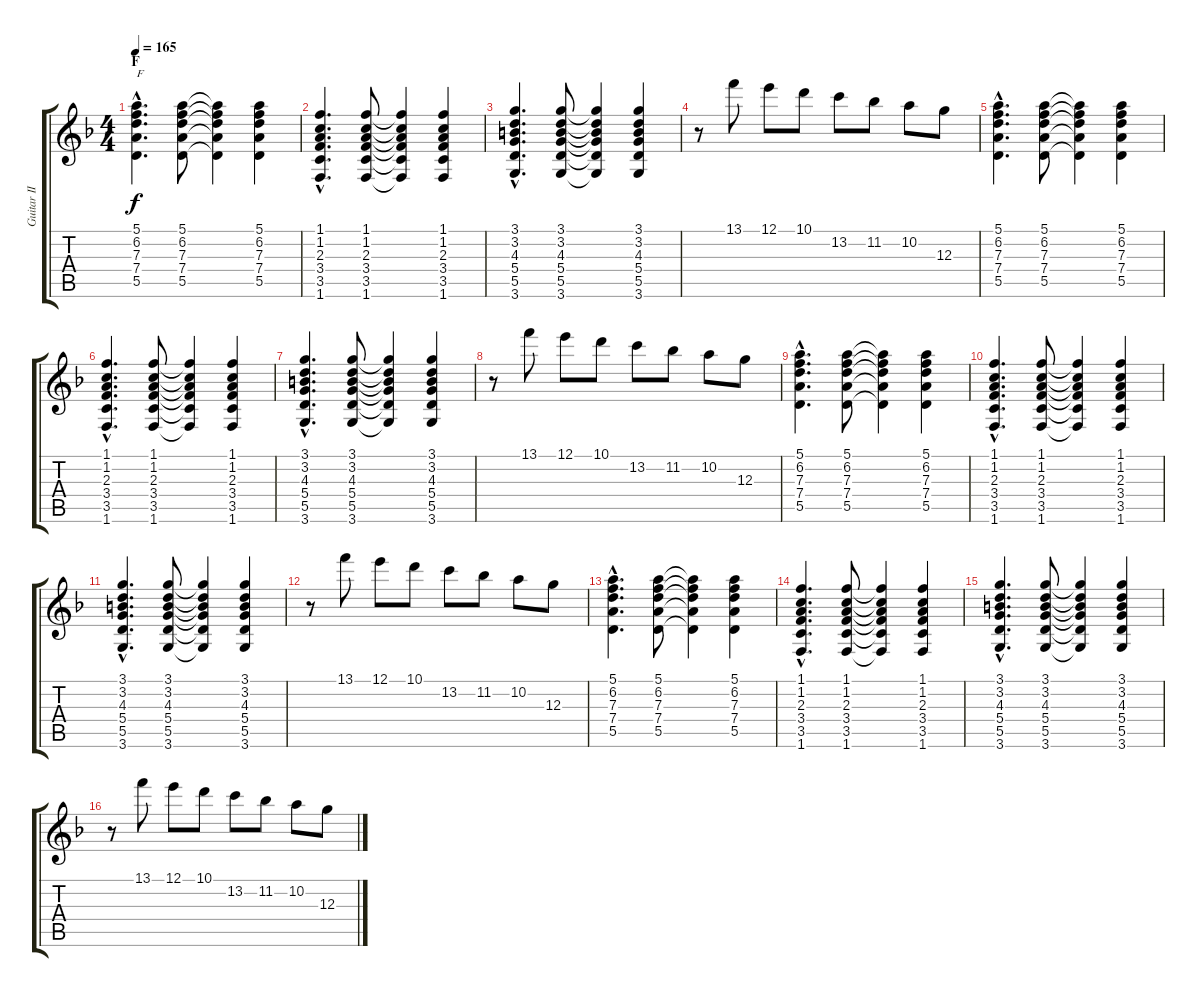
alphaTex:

\track ("Guitar II" "Guitar II") {instrument overdrivenguitar}
\staff {score tabs}
\tuning (E4 B3 G3 D3 A2 E2) {hide}
\ts (4 4)
\section ("" "F")
\tempo 165
\clef g2
\ks f
(5.1{hac} 6.2{hac} 7.3{hac} 7.4{hac} 5.5{hac}).4{d txt "F" dy f} (5.1 6.2 7.3 7.4 5.5).8 (5.1{t} 6.2{t} 7.3{t} 7.4{t} 5.5{t}).4 (5.1 6.2 7.3 7.4 5.5).4 |
(1.1{hac} 1.2{hac} 2.3{hac} 3.4{hac} 3.5{hac} 1.6{hac}).4{d} (1.1 1.2 2.3 3.4 3.5 1.6).8 (1.1{t} 1.2{t} 2.3{t} 3.4{t} 3.5{t} 1.6{t}).4 (1.1 1.2 2.3 3.4 3.5 1.6).4 |
(3.1{hac} 3.2{hac} 4.3{hac} 5.4{hac} 5.5{hac} 3.6{hac}).4{d} (3.1 3.2 4.3 5.4 5.5 3.6).8 (3.1{t} 3.2{t} 4.3{t} 5.4{t} 5.5{t} 3.6{t}).4 (3.1 3.2 4.3 5.4 5.5 3.6).4 |
r.8 13.1.8 12.1.8 10.1.8 13.2.8 11.2.8 10.2.8 12.3.8 |
(5.1{hac} 6.2{hac} 7.3{hac} 7.4{hac} 5.5{hac}).4{d} (5.1 6.2 7.3 7.4 5.5).8 (5.1{t} 6.2{t} 7.3{t} 7.4{t} 5.5{t}).4 (5.1 6.2 7.3 7.4 5.5).4 |
(1.1{hac} 1.2{hac} 2.3{hac} 3.4{hac} 3.5{hac} 1.6{hac}).4{d} (1.1 1.2 2.3 3.4 3.5 1.6).8 (1.1{t} 1.2{t} 2.3{t} 3.4{t} 3.5{t} 1.6{t}).4 (1.1 1.2 2.3 3.4 3.5 1.6).4 |
(3.1{hac} 3.2{hac} 4.3{hac} 5.4{hac} 5.5{hac} 3.6{hac}).4{d} (3.1 3.2 4.3 5.4 5.5 3.6).8 (3.1{t} 3.2{t} 4.3{t} 5.4{t} 5.5{t} 3.6{t}).4 (3.1 3.2 4.3 5.4 5.5 3.6).4 |
r.8 13.1.8 12.1.8 10.1.8 13.2.8 11.2.8 10.2.8 12.3.8 |
(5.1{hac} 6.2{hac} 7.3{hac} 7.4{hac} 5.5{hac}).4{d} (5.1 6.2 7.3 7.4 5.5).8 (5.1{t} 6.2{t} 7.3{t} 7.4{t} 5.5{t}).4 (5.1 6.2 7.3 7.4 5.5).4 |
(1.1{hac} 1.2{hac} 2.3{hac} 3.4{hac} 3.5{hac} 1.6{hac}).4{d} (1.1 1.2 2.3 3.4 3.5 1.6).8 (1.1{t} 1.2{t} 2.3{t} 3.4{t} 3.5{t} 1.6{t}).4 (1.1 1.2 2.3 3.4 3.5 1.6).4 |
(3.1{hac} 3.2{hac} 4.3{hac} 5.4{hac} 5.5{hac} 3.6{hac}).4{d} (3.1 3.2 4.3 5.4 5.5 3.6).8 (3.1{t} 3.2{t} 4.3{t} 5.4{t} 5.5{t} 3.6{t}).4 (3.1 3.2 4.3 5.4 5.5 3.6).4 |
r.8 13.1.8 12.1.8 10.1.8 13.2.8 11.2.8 10.2.8 12.3.8 |
(5.1{hac} 6.2{hac} 7.3{hac} 7.4{hac} 5.5{hac}).4{d} (5.1 6.2 7.3 7.4 5.5).8 (5.1{t} 6.2{t} 7.3{t} 7.4{t} 5.5{t}).4 (5.1 6.2 7.3 7.4 5.5).4 |
(1.1{hac} 1.2{hac} 2.3{hac} 3.4{hac} 3.5{hac} 1.6{hac}).4{d} (1.1 1.2 2.3 3.4 3.5 1.6).8 (1.1{t} 1.2{t} 2.3{t} 3.4{t} 3.5{t} 1.6{t}).4 (1.1 1.2 2.3 3.4 3.5 1.6).4 |
(3.1{hac} 3.2{hac} 4.3{hac} 5.4{hac} 5.5{hac} 3.6{hac}).4{d} (3.1 3.2 4.3 5.4 5.5 3.6).8 (3.1{t} 3.2{t} 4.3{t} 5.4{t} 5.5{t} 3.6{t}).4 (3.1 3.2 4.3 5.4 5.5 3.6).4 |
r.8 13.1.8 12.1.8 10.1.8 13.2.8 11.2.8 10.2.8 12.3.8
